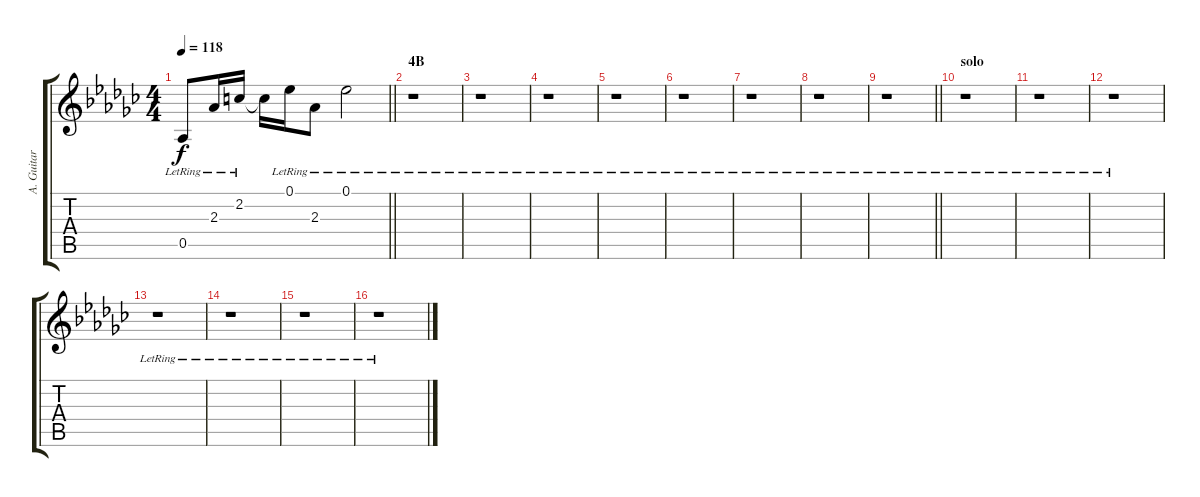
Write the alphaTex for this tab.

\track ("A. Guitar I" "A. Guitar ") {instrument acousticguitarsteel}
\staff {score tabs}
\tuning (Eb4 Bb3 Gb3 Db3 Ab2 Eb2) {hide}
\ts (4 4)
\tempo 118
\clef g2
\barLineRight lightlight
\ks gb
0.5{lr}.8{dy f} 2.3{lr}.16 2.2{lr}.16 2.2{t}.16 0.1{lr}.16 2.3{lr}.8 0.1{lr}.2 |
\section ("" "4B")
r.1 |
r.1 |
r.1 |
r.1 |
r.1 |
r.1 |
r.1 |
\barLineRight lightlight
r.1 |
\section ("" "solo")
r.1 |
r.1 |
r.1 |
r.1 |
r.1 |
r.1 |
r.1
